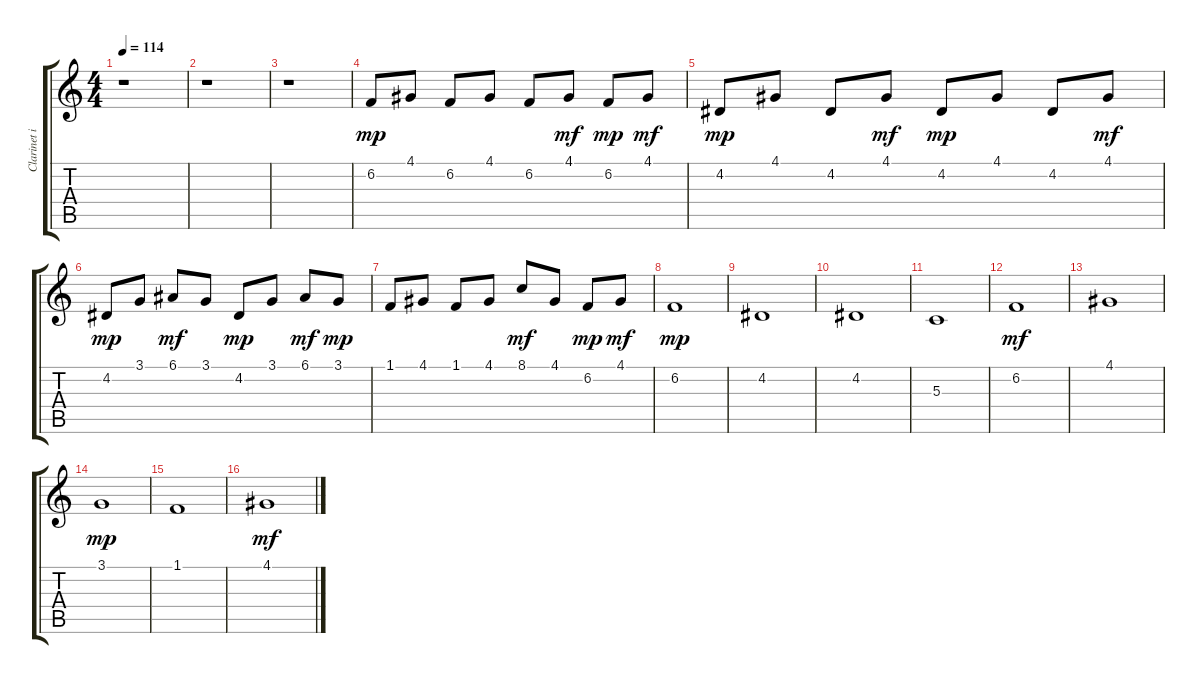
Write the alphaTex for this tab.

\track ("Clarinet in Bb" "Clarinet i") {instrument clarinet}
\staff {score tabs}
\tuning (E4 B3 G3 D3 A2 E2) {hide}
\ts (4 4)
\tempo 114
\clef g2
\ks c
r.1{dy mp} |
r.1 |
r.1 |
6.2.8 4.1.8 6.2.8 4.1.8 6.2.8 4.1.8{dy mf} 6.2.8{dy mp} 4.1.8{dy mf} |
4.2.8{dy mp} 4.1.8 4.2.8 4.1.8{dy mf} 4.2.8{dy mp} 4.1.8 4.2.8 4.1.8{dy mf} |
4.2.8{dy mp} 3.1.8 6.1.8{dy mf} 3.1.8 4.2.8{dy mp} 3.1.8 6.1.8{dy mf} 3.1.8{dy mp} |
1.1.8 4.1.8 1.1.8 4.1.8 8.1.8{dy mf} 4.1.8 6.2.8{dy mp} 4.1.8{dy mf} |
6.2.1{dy mp} |
4.2.1 |
4.2.1 |
5.3.1 |
6.2.1{dy mf} |
4.1.1 |
3.1.1{dy mp} |
1.1.1 |
4.1.1{dy mf}
